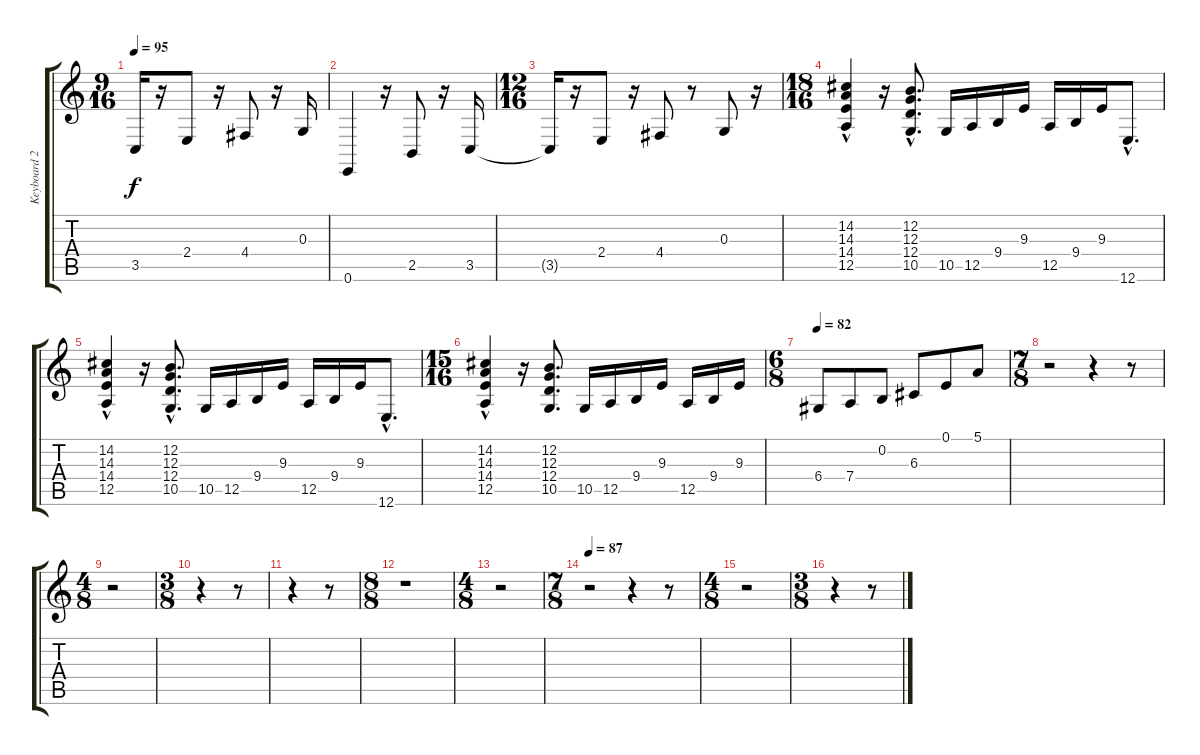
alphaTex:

\track ("Keyboard 2" "Keyboard 2") {instrument clavinet}
\staff {score tabs}
\tuning (E4 B3 G3 D3 A2 E2) {hide}
\ts (9 16)
\tempo 95
\clef g2
\ks c
3.5{t}.16{dy f} r.16 2.4.8 r.16 4.4.8 r.16 0.3.16 |
0.6.4 r.16 2.5.8 r.16 3.5.16 |
\ts (12 16)
3.5{t}.16 r.16 2.4.8 r.16 4.4.8 r.8 0.3.8 r.16 |
\ts (18 16)
(14.2{hac} 14.3 14.4 12.5).4 r.16 (12.2{hac} 12.3{hac} 12.4{hac} 10.5).8{d} 10.5.16 12.5.16 9.4.16 9.3.16 12.5.16 9.4.16 9.3.16 12.6{hac}.8{d} |
(14.2{hac} 14.3 14.4 12.5).4 r.16 (12.2{hac} 12.3{hac} 12.4{hac} 10.5).8{d} 10.5.16 12.5.16 9.4.16 9.3.16 12.5.16 9.4.16 9.3.16 12.6{hac}.8{d} |
\ts (15 16)
(14.2{hac} 14.3 14.4 12.5).4 r.16 (12.2 12.3 12.4 10.5).8{d} 10.5.16 12.5.16 9.4.16 9.3.16 12.5.16 9.4.16 9.3.16 |
\ts (6 8)
\tempo 82
6.4.8 7.4.8 0.2.8 6.3.8 0.1.8 5.1.8 |
\ts (7 8)
r.2 r.4 r.8 |
\ts (4 8)
r.2 |
\ts (3 8)
r.4 r.8 |
r.4 r.8 |
\ts (8 8)
r.1 |
\ts (4 8)
r.2 |
\ts (7 8)
\tempo 87
r.2 r.4 r.8 |
\ts (4 8)
r.2 |
\ts (3 8)
r.4 r.8
